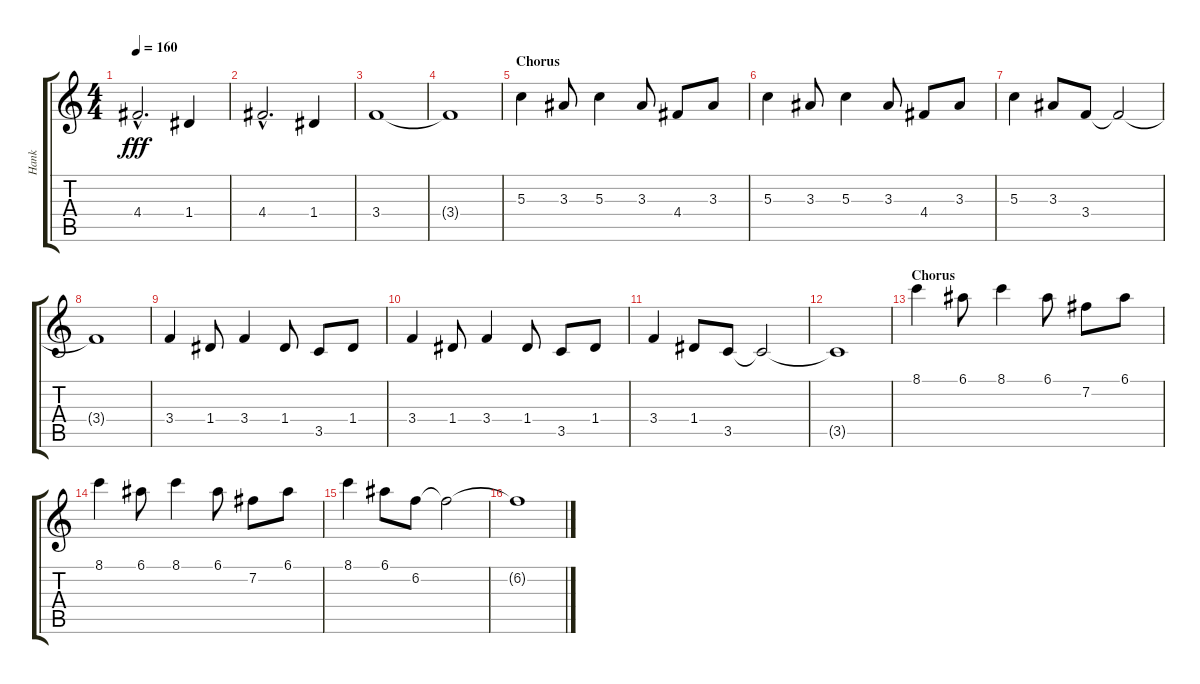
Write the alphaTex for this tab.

\track ("Hank" "Hank") {instrument electricguitarclean}
\staff {score tabs}
\tuning (E4 B3 G3 D3 A2 E2) {hide}
\ts (4 4)
\tempo 160
\clef g2
\ks c
4.4{hac}.2{d dy fff} 1.4.4 |
4.4{hac}.2{d} 1.4.4 |
3.4.1 |
3.4{t}.1 |
\section ("" "Chorus")
5.3.4 3.3.8 5.3.4 3.3.8 4.4.8 3.3.8 |
5.3.4 3.3.8 5.3.4 3.3.8 4.4.8 3.3.8 |
5.3.4 3.3.8 3.4.8 3.4{t}.2 |
3.4{t}.1 |
3.4.4 1.4.8 3.4.4 1.4.8 3.5.8 1.4.8 |
3.4.4 1.4.8 3.4.4 1.4.8 3.5.8 1.4.8 |
3.4.4 1.4.8 3.5.8 3.5{t}.2 |
3.5{t}.1 |
\section ("" "Chorus")
8.1.4 6.1.8 8.1.4 6.1.8 7.2.8 6.1.8 |
8.1.4 6.1.8 8.1.4 6.1.8 7.2.8 6.1.8 |
8.1.4 6.1.8 6.2.8 6.2{t}.2 |
6.2{t}.1
